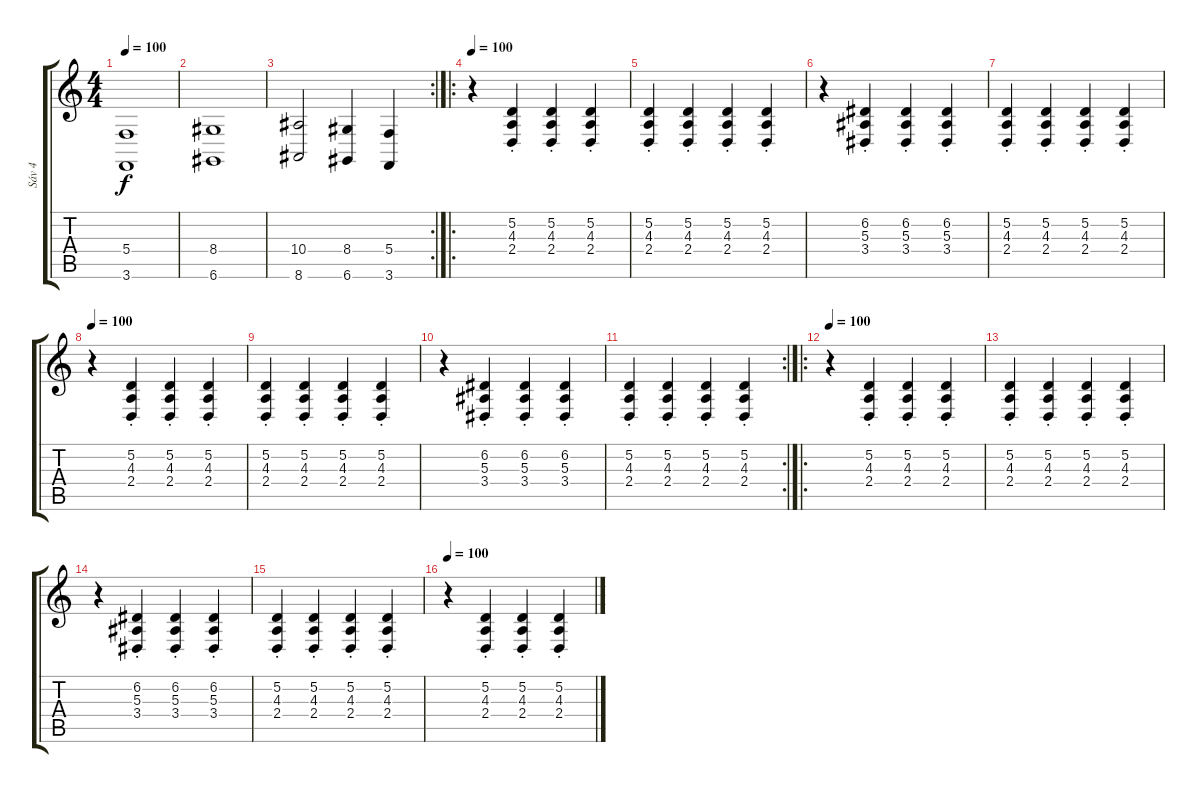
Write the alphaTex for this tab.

\track ("Sáv 4" "Sáv 4") {instrument choiraahs}
\staff {score tabs}
\tuning (D4 A3 F3 C3 G2 D2) {hide}
\ts (4 4)
\tempo 100
\clef g2
\ks c
(5.4 3.6).1{dy f} |
(8.4 6.6).1 |
\rc 2
(10.4 8.6).2 (8.4 6.6).4 (5.4 3.6).4 |
\ro
\tempo 100
r.4{volume 16} (5.2{st} 4.3{st} 2.4{st}).4 (5.2{st} 4.3{st} 2.4{st}).4 (5.2{st} 4.3{st} 2.4{st}).4 |
(5.2{st} 4.3{st} 2.4{st}).4{volume 16} (5.2{st} 4.3{st} 2.4{st}).4 (5.2{st} 4.3{st} 2.4{st}).4 (5.2{st} 4.3{st} 2.4{st}).4 |
r.4 (6.2{st} 5.3{st} 3.4{st}).4 (6.2{st} 5.3{st} 3.4{st}).4 (6.2{st} 5.3{st} 3.4{st}).4 |
(5.2{st} 4.3{st} 2.4{st}).4{volume 16} (5.2{st} 4.3{st} 2.4{st}).4 (5.2{st} 4.3{st} 2.4{st}).4 (5.2{st} 4.3{st} 2.4{st}).4 |
\tempo 100
r.4{volume 16} (5.2{st} 4.3{st} 2.4{st}).4 (5.2{st} 4.3{st} 2.4{st}).4 (5.2{st} 4.3{st} 2.4{st}).4 |
(5.2{st} 4.3{st} 2.4{st}).4{volume 16} (5.2{st} 4.3{st} 2.4{st}).4 (5.2{st} 4.3{st} 2.4{st}).4 (5.2{st} 4.3{st} 2.4{st}).4 |
r.4 (6.2{st} 5.3{st} 3.4{st}).4 (6.2{st} 5.3{st} 3.4{st}).4 (6.2{st} 5.3{st} 3.4{st}).4 |
\rc 2
(5.2{st} 4.3{st} 2.4{st}).4{volume 16} (5.2{st} 4.3{st} 2.4{st}).4 (5.2{st} 4.3{st} 2.4{st}).4 (5.2{st} 4.3{st} 2.4{st}).4 |
\ro
\tempo 100
r.4{volume 16} (5.2{st} 4.3{st} 2.4{st}).4 (5.2{st} 4.3{st} 2.4{st}).4 (5.2{st} 4.3{st} 2.4{st}).4 |
(5.2{st} 4.3{st} 2.4{st}).4{volume 16} (5.2{st} 4.3{st} 2.4{st}).4 (5.2{st} 4.3{st} 2.4{st}).4 (5.2{st} 4.3{st} 2.4{st}).4 |
r.4 (6.2{st} 5.3{st} 3.4{st}).4 (6.2{st} 5.3{st} 3.4{st}).4 (6.2{st} 5.3{st} 3.4{st}).4 |
(5.2{st} 4.3{st} 2.4{st}).4{volume 16} (5.2{st} 4.3{st} 2.4{st}).4 (5.2{st} 4.3{st} 2.4{st}).4 (5.2{st} 4.3{st} 2.4{st}).4 |
\tempo 100
r.4{volume 16} (5.2{st} 4.3{st} 2.4{st}).4 (5.2{st} 4.3{st} 2.4{st}).4 (5.2{st} 4.3{st} 2.4{st}).4
